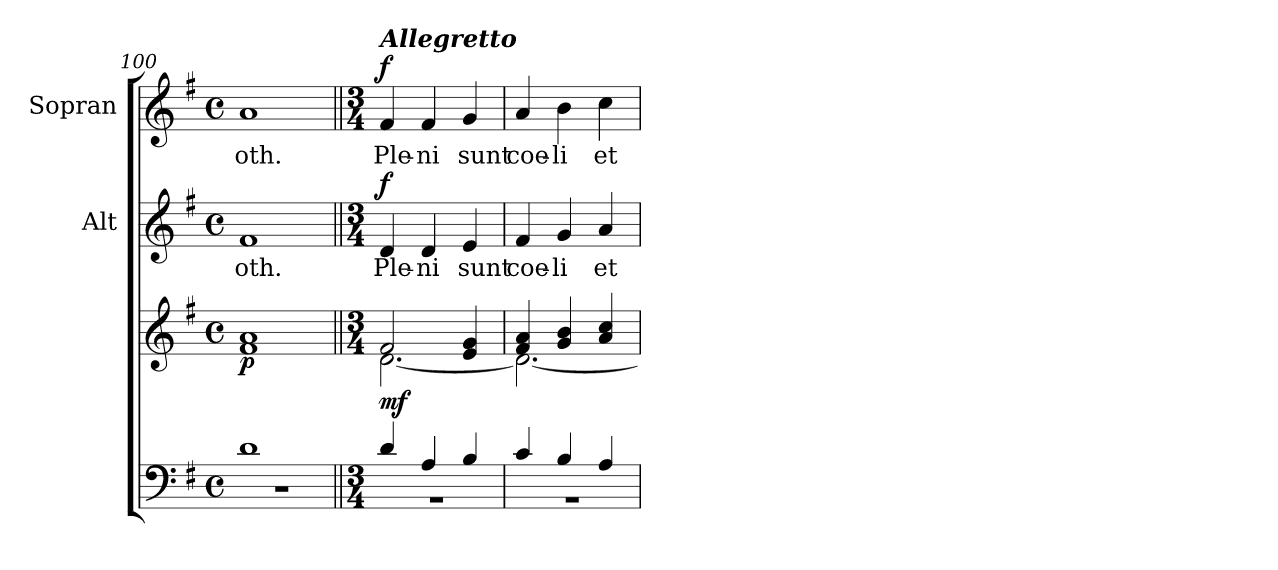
**kern	**kern	**dynam	**kern	**text	**dynam	**kern	**text	**dynam
*part3	*part3	*part3	*part2	*part2	*part2	*part1	*part1	*part1
*staff4	*staff3	*staff3/4	*staff2	*staff2	*staff2	*staff1	*staff1	*staff1
*	*	*	*I"Alt	*	*	*I"Sopran	*	*
*	*	*	*I'A.	*	*	*I'S.	*	*
*clefF4	*clefG2	*	*clefG2	*	*	*clefG2	*	*
*k[f#]	*k[f#]	*	*k[f#]	*	*	*k[f#]	*	*
*G:	*G:	*	*G:	*	*	*G:	*	*
*M4/4	*M4/4	*	*M4/4	*	*	*M4/4	*	*
*met(c)	*met(c)	*	*met(c)	*	*	*met(c)	*	*
=100	=100	=100	=100	=100	=100	=100	=100	=100
*^	*^	*	*	*	*	*	*	*
!	!	!	!	!LO:DY:b	!	!LO:LY:b	!	!	!LO:LY:b	!
1d	1r	1a	1f#	p	1f#	-oth.	.	1a	-oth.	.
=101||	=101||	=101||	=101||	=101||	=101||	=101||	=101||	=101||	=101||	=101||
*M3/4	*	*M3/4	*	*	*M3/4	*	*	*M3/4	*	*
!	!	!	!	!	!	!	!	!LO:TX:a:Bi:t=Allegretto	!	!
!	!LO:N:vis=1	!	!	!LO:DY:b	!	!LO:LY:b	!LO:DY:a	!	!LO:LY:b	!LO:DY:b
4d/	2.rBB	2f#/	[<2.d\	mf	4d/	Ple-	f	4f#/	Ple-	f
!	!	!	!	!	!	!LO:LY:b	!	!	!LO:LY:b	!
4A/	.	.	.	.	4d/	-ni	.	4f#/	-ni	.
!	!	!	!	!	!	!LO:LY:b	!	!	!LO:LY:b	!
4B/	.	4e/ 4g/	.	.	4e/	sunt	.	4g/	sunt	.
=102	=102	=102	=102	=102	=102	=102	=102	=102	=102	=102
!	!LO:N:vis=1	!	!	!	!	!LO:LY:b	!	!	!LO:LY:b	!
4c/	2.rBB	4f#/ 4a/	2.d\_	.	4f#/	coe-	.	4a/	coe-	.
!	!	!	!	!	!	!LO:LY:b	!	!	!LO:LY:b	!
4B/	.	4g/ 4b/	.	.	4g/	-li	.	4b\	-li	.
!	!	!	!	!	!	!LO:LY:b	!	!	!LO:LY:b	!
4A/	.	4a/ 4cc/	.	.	4a/	et	.	4cc\	et	.
*v	*v	*	*	*	*	*	*	*	*	*
*	*v	*v	*	*	*	*	*	*	*
=	=	=	=	=	=	=	=	=
*-	*-	*-	*-	*-	*-	*-	*-	*-
